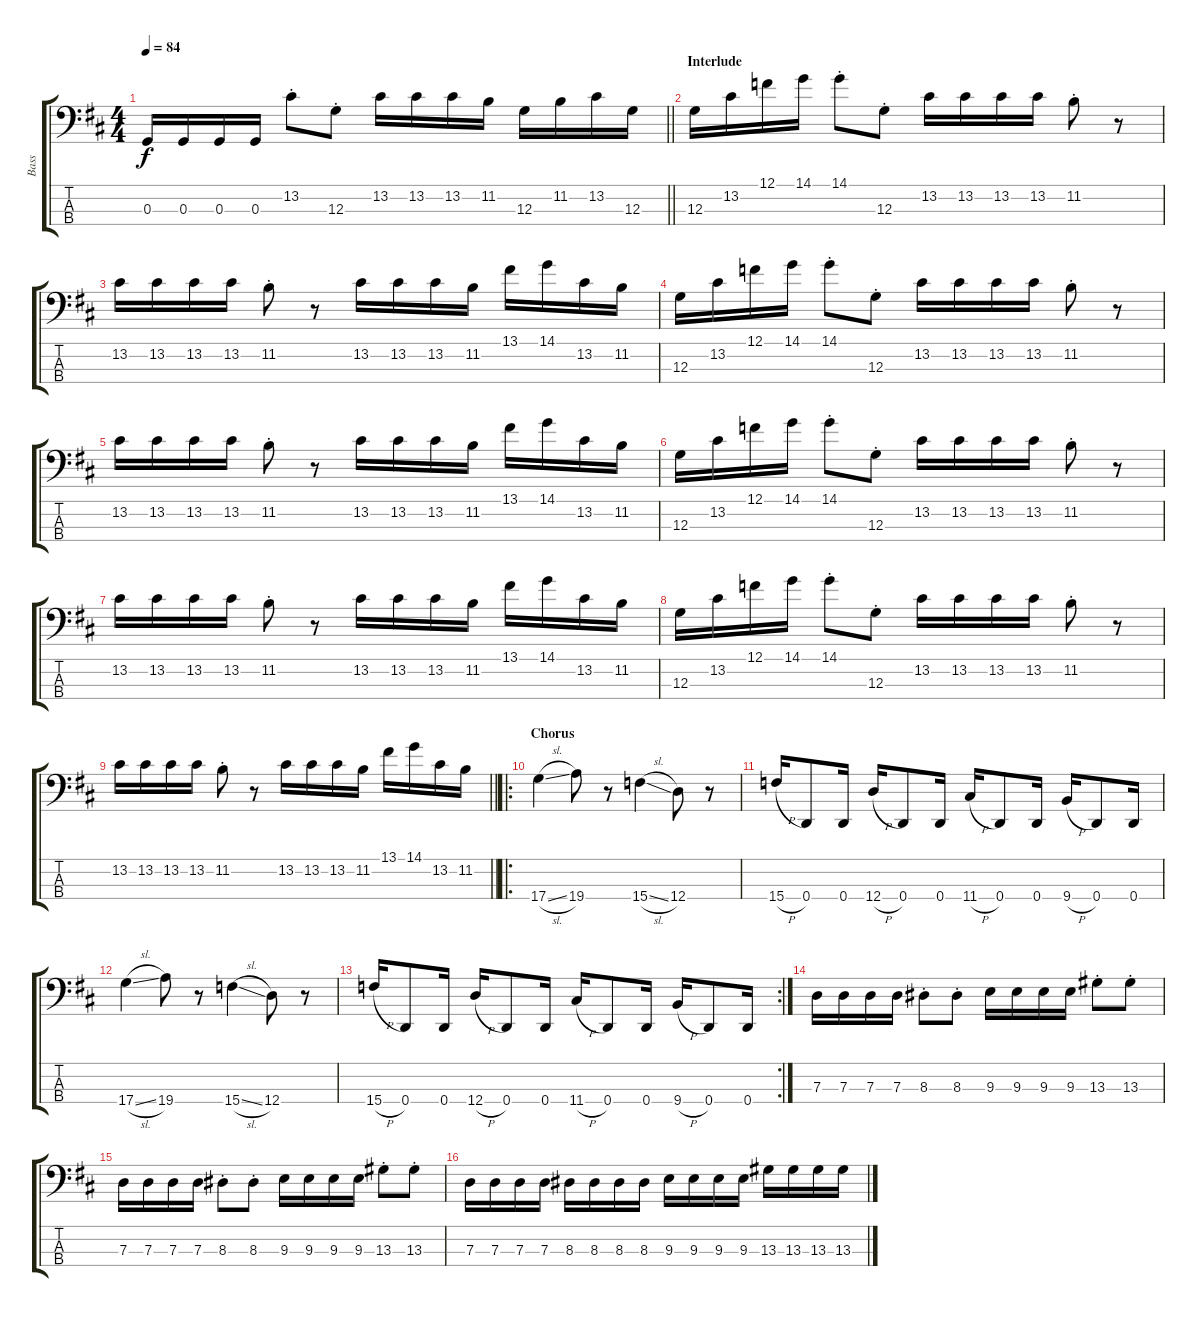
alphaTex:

\track ("Bass" "Bass") {instrument electricbassfinger}
\staff {score tabs}
\tuning (F2 C2 G1 D1) {hide}
\ts (4 4)
\tempo 84
\clef f4
\barLineRight lightlight
\ks d
0.3.16{dy f} 0.3.16 0.3.16 0.3.16 13.2{st}.8 12.3{st}.8 13.2.16 13.2.16 13.2.16 11.2.16 12.3.16 11.2.16 13.2.16 12.3.16 |
\section ("" "Interlude")
12.3.16 13.2.16 12.1.16 14.1.16 14.1{st}.8 12.3{st}.8 13.2.16 13.2.16 13.2.16 13.2.16 11.2{st}.8 r.8 |
13.2.16 13.2.16 13.2.16 13.2.16 11.2{st}.8 r.8 13.2.16 13.2.16 13.2.16 11.2.16 13.1.16 14.1.16 13.2.16 11.2.16 |
12.3.16 13.2.16 12.1.16 14.1.16 14.1{st}.8 12.3{st}.8 13.2.16 13.2.16 13.2.16 13.2.16 11.2{st}.8 r.8 |
13.2.16 13.2.16 13.2.16 13.2.16 11.2{st}.8 r.8 13.2.16 13.2.16 13.2.16 11.2.16 13.1.16 14.1.16 13.2.16 11.2.16 |
12.3.16 13.2.16 12.1.16 14.1.16 14.1{st}.8 12.3{st}.8 13.2.16 13.2.16 13.2.16 13.2.16 11.2{st}.8 r.8 |
13.2.16 13.2.16 13.2.16 13.2.16 11.2{st}.8 r.8 13.2.16 13.2.16 13.2.16 11.2.16 13.1.16 14.1.16 13.2.16 11.2.16 |
12.3.16 13.2.16 12.1.16 14.1.16 14.1{st}.8 12.3{st}.8 13.2.16 13.2.16 13.2.16 13.2.16 11.2{st}.8 r.8 |
\barLineRight lightlight
13.2.16 13.2.16 13.2.16 13.2.16 11.2{st}.8 r.8 13.2.16 13.2.16 13.2.16 11.2.16 13.1.16 14.1.16 13.2.16 11.2.16 |
\ro
\section ("" "Chorus")
17.4{sl}.4 19.4.8 r.8 15.4{sl}.4 12.4.8 r.8 |
15.4{h}.16 0.4.8 0.4.16 12.4{h}.16 0.4.8 0.4.16 11.4{h}.16 0.4.8 0.4.16 9.4{h}.16 0.4.8 0.4.16 |
17.4{sl}.4 19.4.8 r.8 15.4{sl}.4 12.4.8 r.8 |
\rc 2
15.4{h}.16 0.4.8 0.4.16 12.4{h}.16 0.4.8 0.4.16 11.4{h}.16 0.4.8 0.4.16 9.4{h}.16 0.4.8 0.4.16 |
7.3.16 7.3.16 7.3.16 7.3.16 8.3{st}.8 8.3{st}.8 9.3.16 9.3.16 9.3.16 9.3.16 13.3{st}.8 13.3{st}.8 |
7.3.16 7.3.16 7.3.16 7.3.16 8.3{st}.8 8.3{st}.8 9.3.16 9.3.16 9.3.16 9.3.16 13.3{st}.8 13.3{st}.8 |
7.3.16 7.3.16 7.3.16 7.3.16 8.3.16 8.3.16 8.3.16 8.3.16 9.3.16 9.3.16 9.3.16 9.3.16 13.3.16 13.3.16 13.3.16 13.3.16
